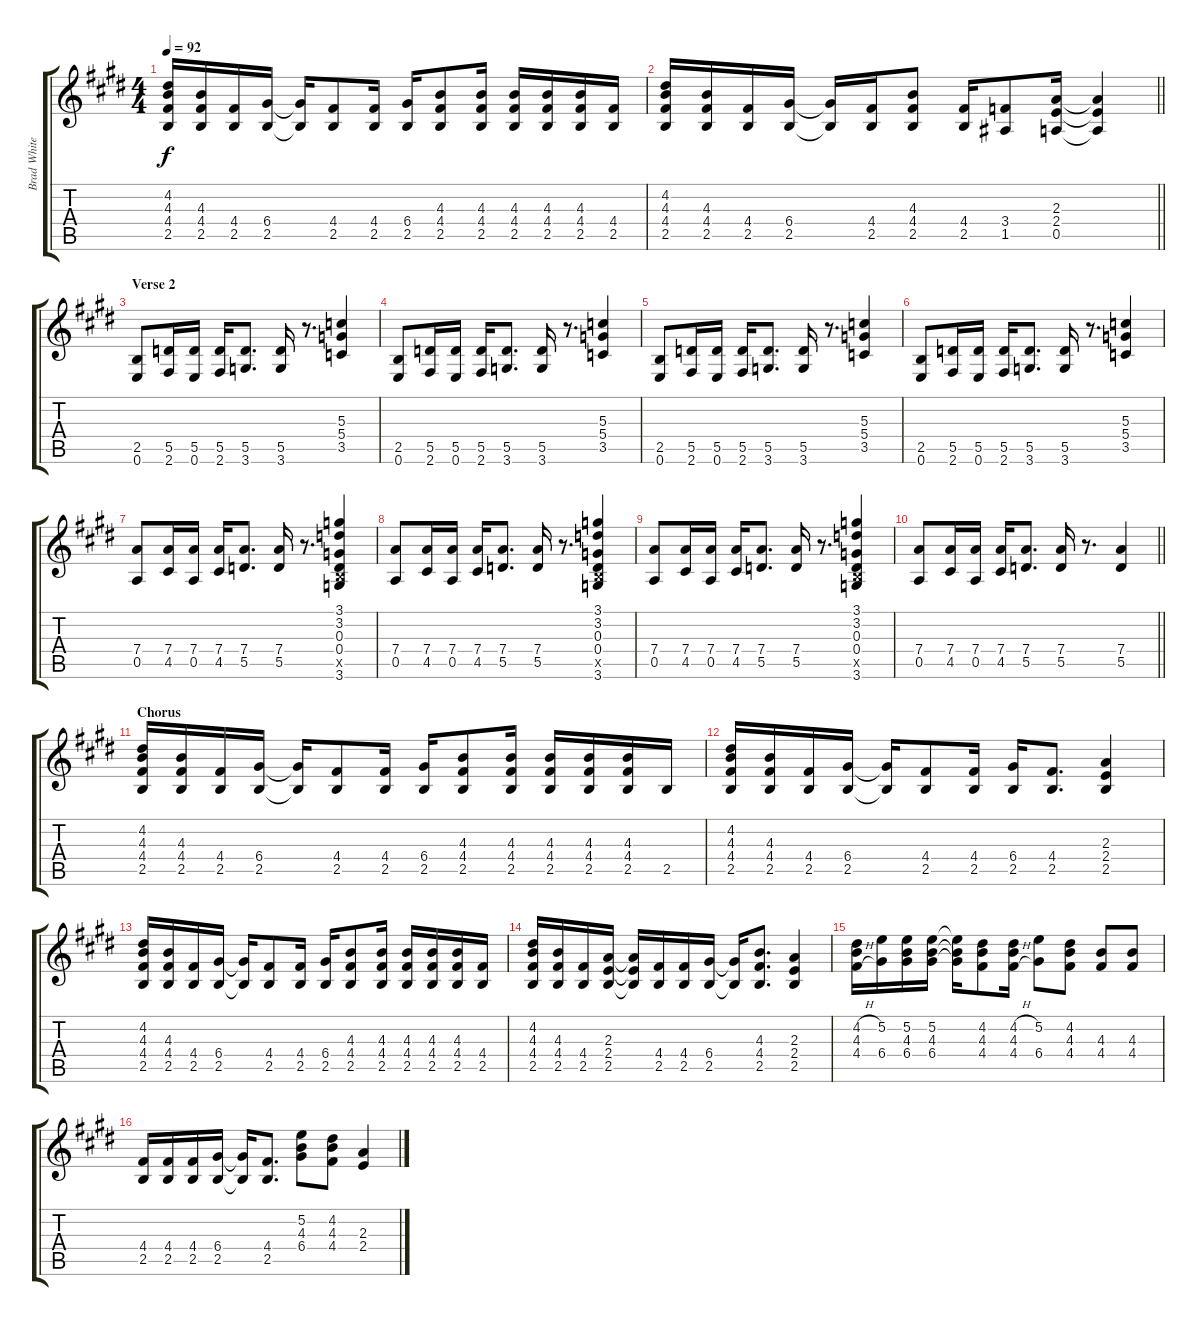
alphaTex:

\track ("Brad Whiteford" "Brad White") {instrument distortionguitar}
\staff {score tabs}
\tuning (E4 B3 G3 D3 A2 E2) {hide}
\ts (4 4)
\tempo 92
\clef g2
\ks e
(4.2 4.3 4.4 2.5).16{dy f} (4.3 4.4 2.5).16 (4.4 2.5).16 (6.4 2.5).16 (6.4{t} 2.5{t}).16 (4.4 2.5).8 (4.4 2.5).16 (6.4 2.5).16 (4.3 4.4 2.5).8 (4.3 4.4 2.5).16 (4.3 4.4 2.5).16 (4.3 4.4 2.5).16 (4.3 4.4 2.5).16 (4.4 2.5).16 |
\barLineRight lightlight
(4.2 4.3 4.4 2.5).16 (4.3 4.4 2.5).16 (4.4 2.5).16 (6.4 2.5).16 (6.4{t} 2.5{t}).16 (4.4 2.5).16 (4.3 4.4 2.5).8 (4.4 2.5).16 (3.4 1.5).8 (2.3 2.4 0.5).16 (2.3{t} 2.4{t} 0.5{t}).4 |
\section ("" "Verse 2")
(2.5 0.6).8 (5.5 2.6).16 (5.5 0.6).16 (5.5 2.6).16 (5.5 3.6).8{d} (5.5 3.6).16 r.8{d} (5.3 5.4 3.5).4 |
(2.5 0.6).8 (5.5 2.6).16 (5.5 0.6).16 (5.5 2.6).16 (5.5 3.6).8{d} (5.5 3.6).16 r.8{d} (5.3 5.4 3.5).4 |
(2.5 0.6).8 (5.5 2.6).16 (5.5 0.6).16 (5.5 2.6).16 (5.5 3.6).8{d} (5.5 3.6).16 r.8{d} (5.3 5.4 3.5).4 |
(2.5 0.6).8 (5.5 2.6).16 (5.5 0.6).16 (5.5 2.6).16 (5.5 3.6).8{d} (5.5 3.6).16 r.8{d} (5.3 5.4 3.5).4 |
(7.4 0.5).8 (7.4 4.5).16 (7.4 0.5).16 (7.4 4.5).16 (7.4 5.5).8{d} (7.4 5.5).16 r.8{d} (3.1 3.2 0.3 0.4 2.5{x} 3.6).4 |
(7.4 0.5).8 (7.4 4.5).16 (7.4 0.5).16 (7.4 4.5).16 (7.4 5.5).8{d} (7.4 5.5).16 r.8{d} (3.1 3.2 0.3 0.4 2.5{x} 3.6).4 |
(7.4 0.5).8 (7.4 4.5).16 (7.4 0.5).16 (7.4 4.5).16 (7.4 5.5).8{d} (7.4 5.5).16 r.8{d} (3.1 3.2 0.3 0.4 2.5{x} 3.6).4 |
\barLineRight lightlight
(7.4 0.5).8 (7.4 4.5).16 (7.4 0.5).16 (7.4 4.5).16 (7.4 5.5).8{d} (7.4 5.5).16 r.8{d} (7.4 5.5).4 |
\section ("" "Chorus")
(4.2 4.3 4.4 2.5).16 (4.3 4.4 2.5).16 (4.4 2.5).16 (6.4 2.5).16 (6.4{t} 2.5{t}).16 (4.4 2.5).8 (4.4 2.5).16 (6.4 2.5).16 (4.3 4.4 2.5).8 (4.3 4.4 2.5).16 (4.3 4.4 2.5).16 (4.3 4.4 2.5).16 (4.3 4.4 2.5).16 2.5.16 |
(4.2 4.3 4.4 2.5).16 (4.3 4.4 2.5).16 (4.4 2.5).16 (6.4 2.5).16 (6.4{t} 2.5{t}).16 (4.4 2.5).8 (4.4 2.5).16 (6.4 2.5).16 (4.4 2.5).8{d} (2.3 2.4 2.5).4 |
(4.2 4.3 4.4 2.5).16 (4.3 4.4 2.5).16 (4.4 2.5).16 (6.4 2.5).16 (6.4{t} 2.5{t}).16 (4.4 2.5).8 (4.4 2.5).16 (6.4 2.5).16 (4.3 4.4 2.5).8 (4.3 4.4 2.5).16 (4.3 4.4 2.5).16 (4.3 4.4 2.5).16 (4.3 4.4 2.5).16 (4.4 2.5).16 |
(4.2 4.3 4.4 2.5).16 (4.3 4.4 2.5).16 (4.4 2.5).16 (2.3 2.4 2.5).16 (2.3{t} 2.4{t} 2.5{t}).16 (4.4 2.5).16 (4.4 2.5).16 (6.4 2.5).16 (6.4{t} 2.5{t}).16 (4.3 4.4 2.5).8{d} (2.3 2.4 2.5).4 |
(4.2{h} 4.3 4.4{h}).16 (5.2 6.4).16 (5.2 4.3 6.4).16 (5.2 4.3 6.4).16 (5.2{t} 4.3{t} 6.4{t}).16 (4.2 4.3 4.4).8 (4.2{h} 4.3 4.4{h}).16 (5.2 6.4).8 (4.2 4.3 4.4).8 (4.3 4.4).8 (4.3 4.4).8 |
(4.4 2.5).16 (4.4 2.5).16 (4.4 2.5).16 (6.4 2.5).16 (6.4{t} 2.5{t}).16 (4.4 2.5).8{d} (5.2 4.3 6.4).8 (4.2 4.3 4.4).8 (2.3 2.4).4
